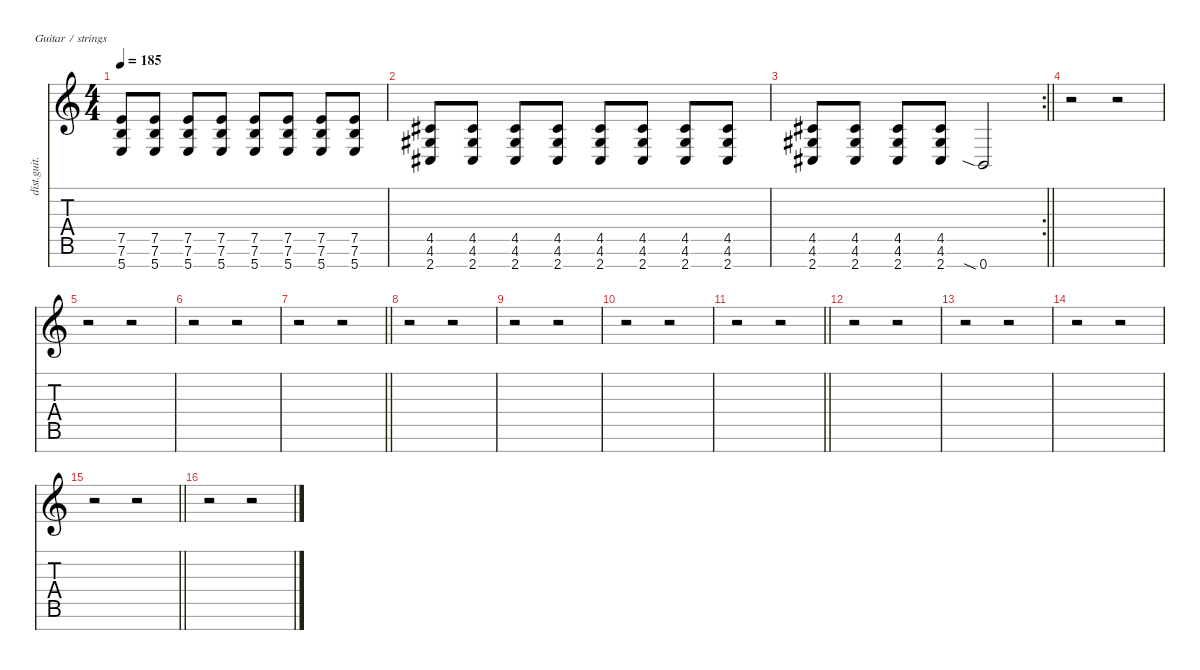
\defaultSystemsLayout 4
\hideDynamics
\bracketExtendMode nobrackets
\track ("Guitar R - Zoli" "dist.guit.") {instrument distortionguitar}
\staff {score tabs}
\tuning (E4 B3 G3 D3 A2 E2 B1)
\ts (4 4)
\tempo 185
\clef g2
\ks c
(7.5 7.6 5.7).8{dy f} (7.5 7.6 5.7).8 (7.5 7.6 5.7).8 (7.5 7.6 5.7).8 (7.5 7.6 5.7).8 (7.5 7.6 5.7).8 (7.5 7.6 5.7).8 (7.5 7.6 5.7).8 |
(4.5{acc #} 4.6{acc #} 2.7{acc #}).8 (4.5{acc #} 4.6{acc #} 2.7{acc #}).8 (4.5{acc #} 4.6{acc #} 2.7{acc #}).8 (4.5{acc #} 4.6{acc #} 2.7{acc #}).8 (4.5{acc #} 4.6{acc #} 2.7{acc #}).8 (4.5{acc #} 4.6{acc #} 2.7{acc #}).8 (4.5{acc #} 4.6{acc #} 2.7{acc #}).8 (4.5{acc #} 4.6{acc #} 2.7{acc #}).8 |
\rc 2
\barLineRight lightlight
(4.5{acc #} 4.6{acc #} 2.7{acc #}).8 (4.5{acc #} 4.6{acc #} 2.7{acc #}).8 (4.5{acc #} 4.6{acc #} 2.7{acc #}).8 (4.5{acc #} 4.6{acc #} 2.7{acc #}).8 0.7{sia}.2 |
r.2 r.2 |
r.2 r.2 |
r.2 r.2 |
\barLineRight lightlight
r.2 r.2 |
r.2 r.2 |
r.2 r.2 |
r.2 r.2 |
\barLineRight lightlight
r.2 r.2 |
r.2 r.2 |
r.2 r.2 |
r.2 r.2 |
\barLineRight lightlight
r.2 r.2 |
r.2 r.2
